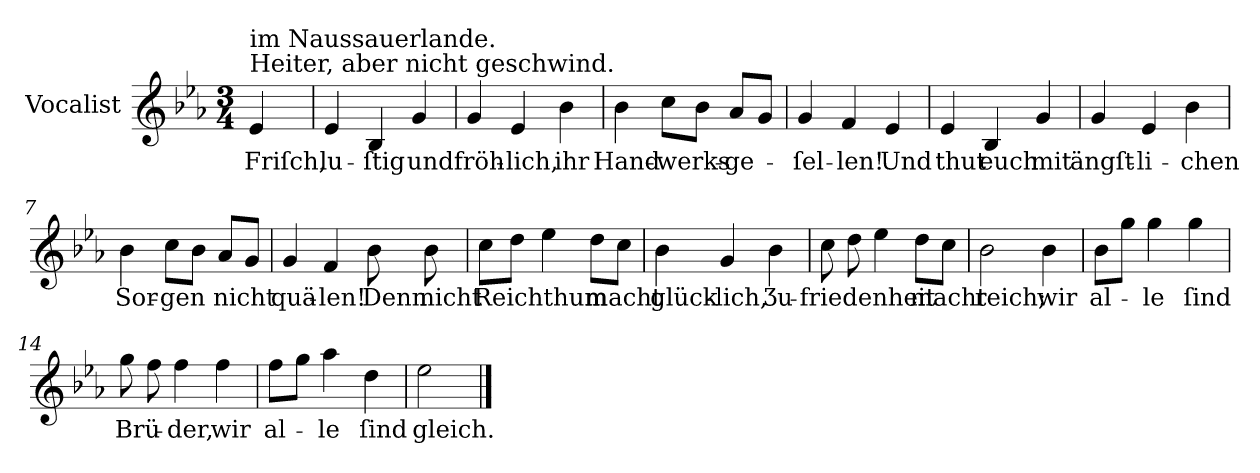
**kern	**text
*part1	*part1
*staff1	*staff1
*I"Vocalist	*
*k[b-e-a-]	*
*E-:	*
*M3/4	*
=	=
!LO:TX:a:t=Heiter, aber nicht geschwind.	!
!LO:TX:a:t=im Naussauerlande.	!
4e-	Friſch,
=1	=1
4e-	lu-
4B-	-ſtig
4g	und
=2	=2
4g	fröh-
4e-	-lich,
4b-	ihr
=3	=3
4b-	Hand-
8ccL	-werks-
8b-J	.
8a-L	-ge-
8gJ	.
=4	=4
4g	-ſel-
4f	-len!
4e-	Und
=5	=5
4e-	thut
4B-	euch
4g	mit
=6	=6
4g	ängſt-
4e-	-li-
4b-	-chen
=7	=7
4b-	Sor-
8ccL	-gen
8b-J	.
8a-L	nicht
8gJ	.
=8	=8
4g	quä-
4f	-len!
8b-	Denn
8b-	nicht
=9	=9
8ccL	Reichthum
8ddJ	.
4ee-	.
8ddL	macht
8ccJ	.
=10	=10
4b-	glück-
4g	-lich,
4b-	Ʒu-
=11	=11
8cc	-friedenheit
8dd	.
4ee-	.
8ddL	macht
8ccJ	.
=12	=12
2b-	reich;
4b-	wir
=13	=13
8b-L	al-
8ggJ	.
4gg	-le
4gg	ſind
=14	=14
8gg	Brü-
8ff	.
4ff	-der,
4ff	wir
=15	=15
8ffL	al-
8ggJ	.
4aa-	-le
4dd	ſind
=16	=16
2ee-	gleich.
==	==
*-	*-
